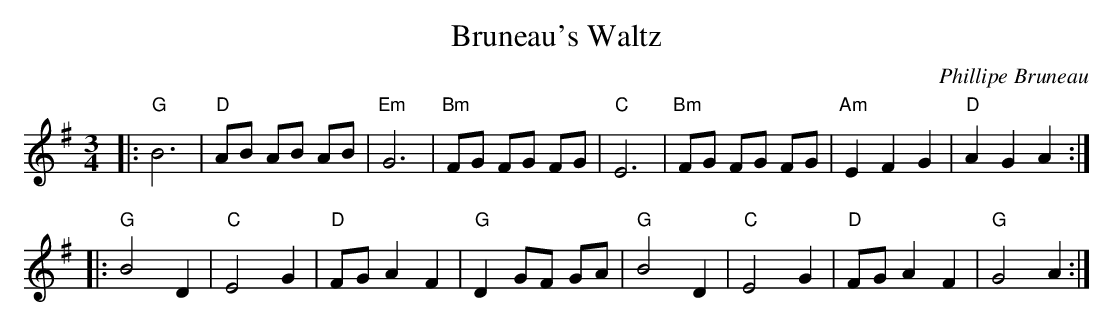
X:1
T:Bruneau's Waltz
C:Phillipe Bruneau
M:3/4
L:1/4
E:12
K:G
|:"G"B3|"D"A/B/ A/B/ A/B/|"Em"G3|"Bm"F/G/ F/G/ F/G/|\
"C"E3|"Bm"F/G/ F/G/ F/G/|"Am"E F G|"D"A G A:|*
|:"G"B2 D|"C"E2 G|"D"F/G/ A F|"G"D G/F/ G/A/|\
"G"B2 D|"C"E2 G|"D"F/G/ A F|"G"G2 A:|**
